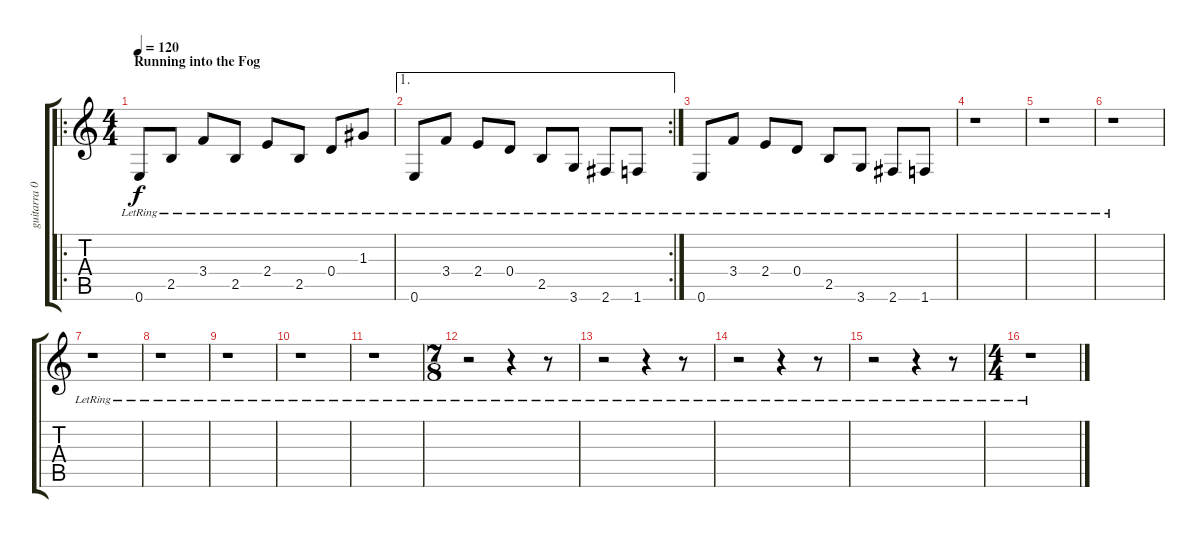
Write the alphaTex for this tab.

\track ("guitarra 01" "guitarra 0") {instrument electricguitarclean}
\staff {score tabs}
\tuning (E4 B3 G3 D3 A2 E2) {hide}
\ro
\ts (4 4)
\section ("" "Running into the Fog")
\tempo 120
\clef g2
\ks c
0.6{lr}.8{dy f instrument electricguitarclean} 2.5{lr}.8 3.4{lr}.8 2.5{lr}.8 2.4{lr}.8 2.5{lr}.8 0.4{lr}.8 1.3{lr}.8 |
\ae 1
\rc 2
0.6{lr}.8 3.4{lr}.8 2.4{lr}.8 0.4{lr}.8 2.5{lr}.8 3.6{lr}.8 2.6{lr}.8 1.6{lr}.8 |
0.6{lr}.8 3.4{lr}.8 2.4{lr}.8 0.4{lr}.8 2.5{lr}.8 3.6{lr}.8 2.6{lr}.8 1.6{lr}.8 |
r.1 |
r.1 |
r.1 |
r.1 |
r.1 |
r.1 |
r.1 |
r.1 |
\ts (7 8)
r.2 r.4 r.8 |
r.2 r.4 r.8 |
r.2 r.4 r.8 |
r.2 r.4 r.8 |
\ts (4 4)
r.1
